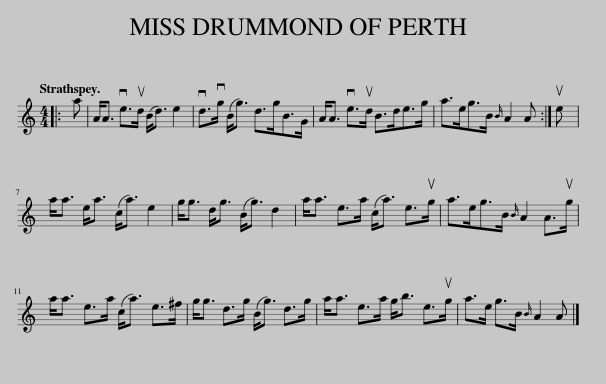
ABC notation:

X:1
L:1/8
Q:1/4=120
M:4/4
I:linebreak $
K:C
V:1 treble
V:1
|: a | A<A ve>ud (B<d) e2 | vd>vg (B<g) d>gB>G | A<A ve>ud B>de>g | a>eg>B{B} A2 A :| %5
 ue |$ a<a e<a (c<a) e2 | g<g d<g (B<g) d2 | a<a e>a (c<a) e>ug | a>eg>B{B} A2 A>ug |$ %10
 a<a e>a (c<a) e>^f | g<g d>g (B<g) d>g | a<a e>a g<b e>ug | a>e g>B{B} A2 A |] %14
